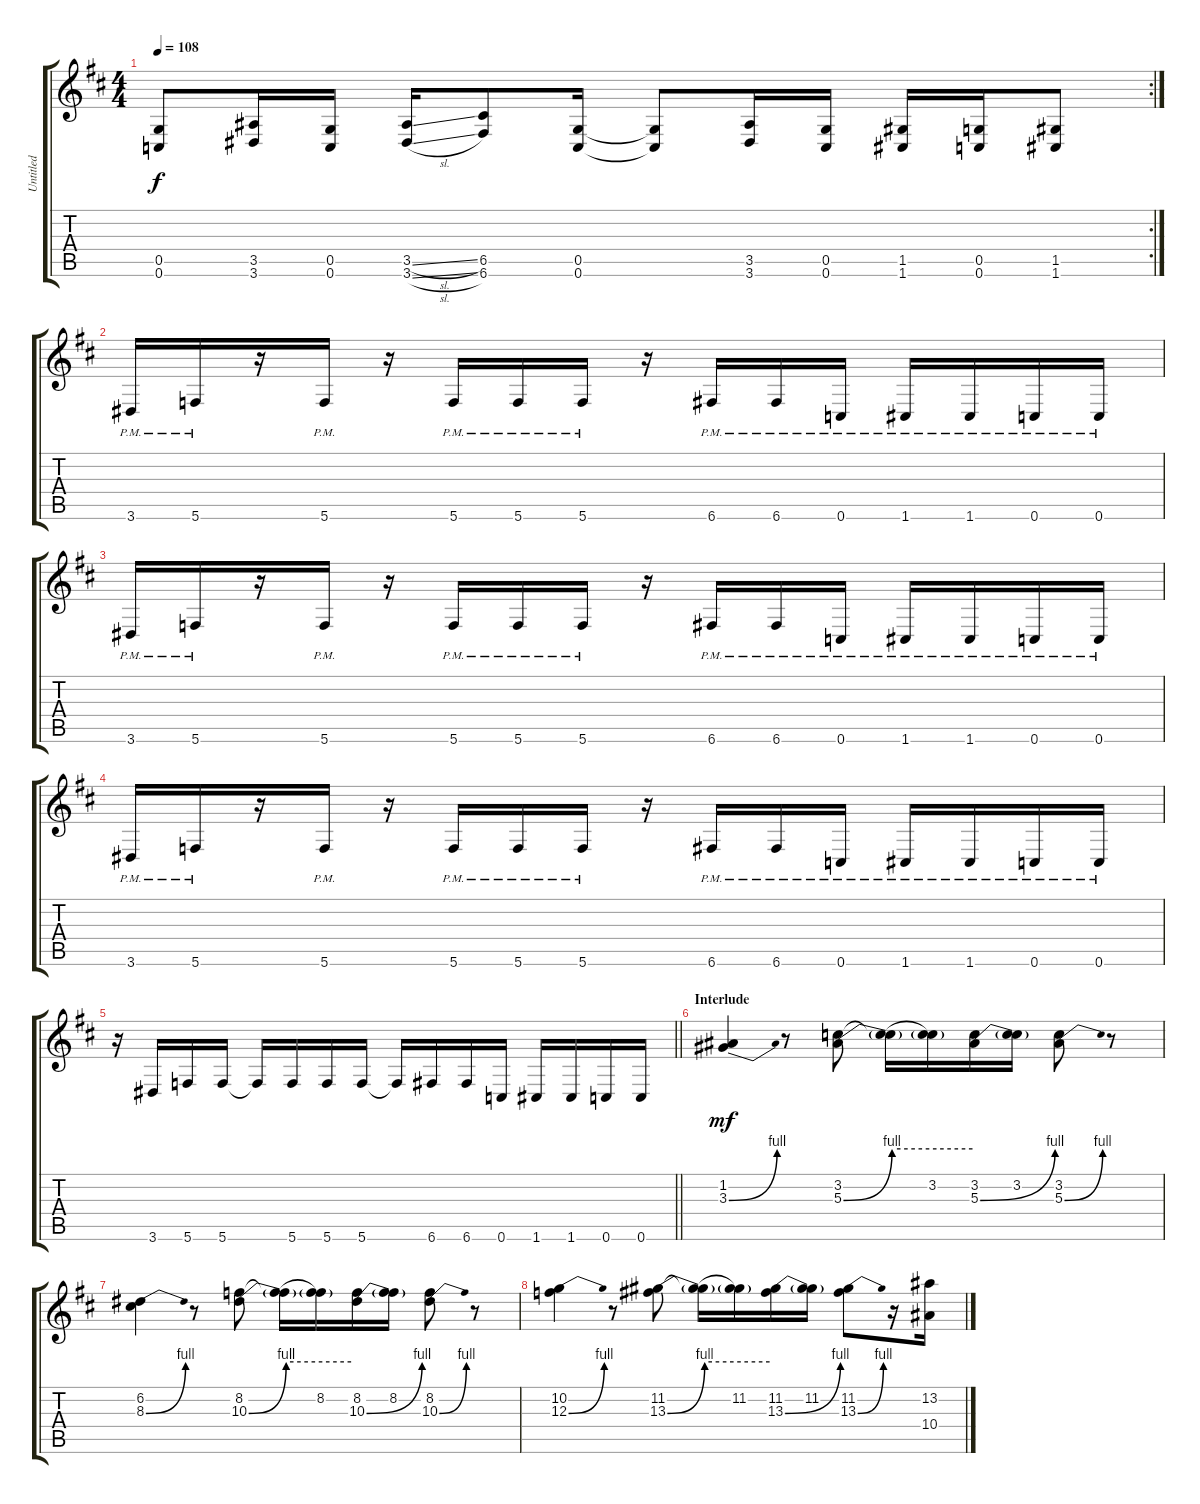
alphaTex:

\track ("Untitled" "Untitled") {instrument distortionguitar}
\staff {score tabs}
\tuning (D4 A3 F3 C3 G2 C2) {hide}
\rc 2
\ts (4 4)
\tempo 108
\clef g2
\ks d
(0.5 0.6).8{dy f} (3.5 3.6).16 (0.5 0.6).16 (3.5{sl} 3.6{sl}).16 (6.5 6.6).8 (0.5 0.6).16 (0.5{t} 0.6{t}).8 (3.5 3.6).16 (0.5 0.6).16 (1.5 1.6).16 (0.5 0.6).16 (1.5 1.6).8 |
3.6{pm}.16 5.6{pm}.16 r.16 5.6{pm}.16 r.16 5.6{pm}.16 5.6{pm}.16 5.6{pm}.16 r.16 6.6{pm}.16 6.6{pm}.16 0.6{pm}.16 1.6{pm}.16 1.6{pm}.16 0.6{pm}.16 0.6{pm}.16 |
3.6{pm}.16 5.6{pm}.16 r.16 5.6{pm}.16 r.16 5.6{pm}.16 5.6{pm}.16 5.6{pm}.16 r.16 6.6{pm}.16 6.6{pm}.16 0.6{pm}.16 1.6{pm}.16 1.6{pm}.16 0.6{pm}.16 0.6{pm}.16 |
3.6{pm}.16 5.6{pm}.16 r.16 5.6{pm}.16 r.16 5.6{pm}.16 5.6{pm}.16 5.6{pm}.16 r.16 6.6{pm}.16 6.6{pm}.16 0.6{pm}.16 1.6{pm}.16 1.6{pm}.16 0.6{pm}.16 0.6{pm}.16 |
\barLineRight lightlight
r.16 3.6.16 5.6.16 5.6.16 5.6{t}.16 5.6.16 5.6.16 5.6.16 5.6{t}.16 6.6.16 6.6.16 0.6.16 1.6.16 1.6.16 0.6.16 0.6.16 |
\section ("" "Interlude")
(1.2 3.3{be (bend 0 0 60 4)}).4{dy mf} r.8 (3.2 5.3{be (bend 0 0 60 4)}).8 (3.2{t} 5.3{be (hold 0 4 60 4) t}).16 (3.2 5.3{t}).16 (3.2 5.3{be (bend 0 0 60 4)}).16 (3.2 5.3{t}).16 (3.2 5.3{be (bend 0 0 60 4)}).8 r.8 |
(6.2 8.3{be (bend 0 0 60 4)}).4 r.8 (8.2 10.3{be (bend 0 0 60 4)}).8 (8.2{t} 10.3{be (hold 0 4 60 4) t}).16 (8.2 10.3{t}).16 (8.2 10.3{be (bend 0 0 60 4)}).16 (8.2 10.3{t}).16 (8.2 10.3{be (bend 0 0 60 4)}).8 r.8 |
(10.2 12.3{be (bend 0 0 60 4)}).4 r.8 (11.2 13.3{be (bend 0 0 60 4)}).8 (11.2{t} 13.3{be (hold 0 4 60 4) t}).16 (11.2 13.3{t}).16 (11.2 13.3{be (bend 0 0 60 4)}).16 (11.2 13.3{t}).16 (11.2 13.3{be (bend 0 0 60 4)}).8 r.16 (13.2 10.4).16
